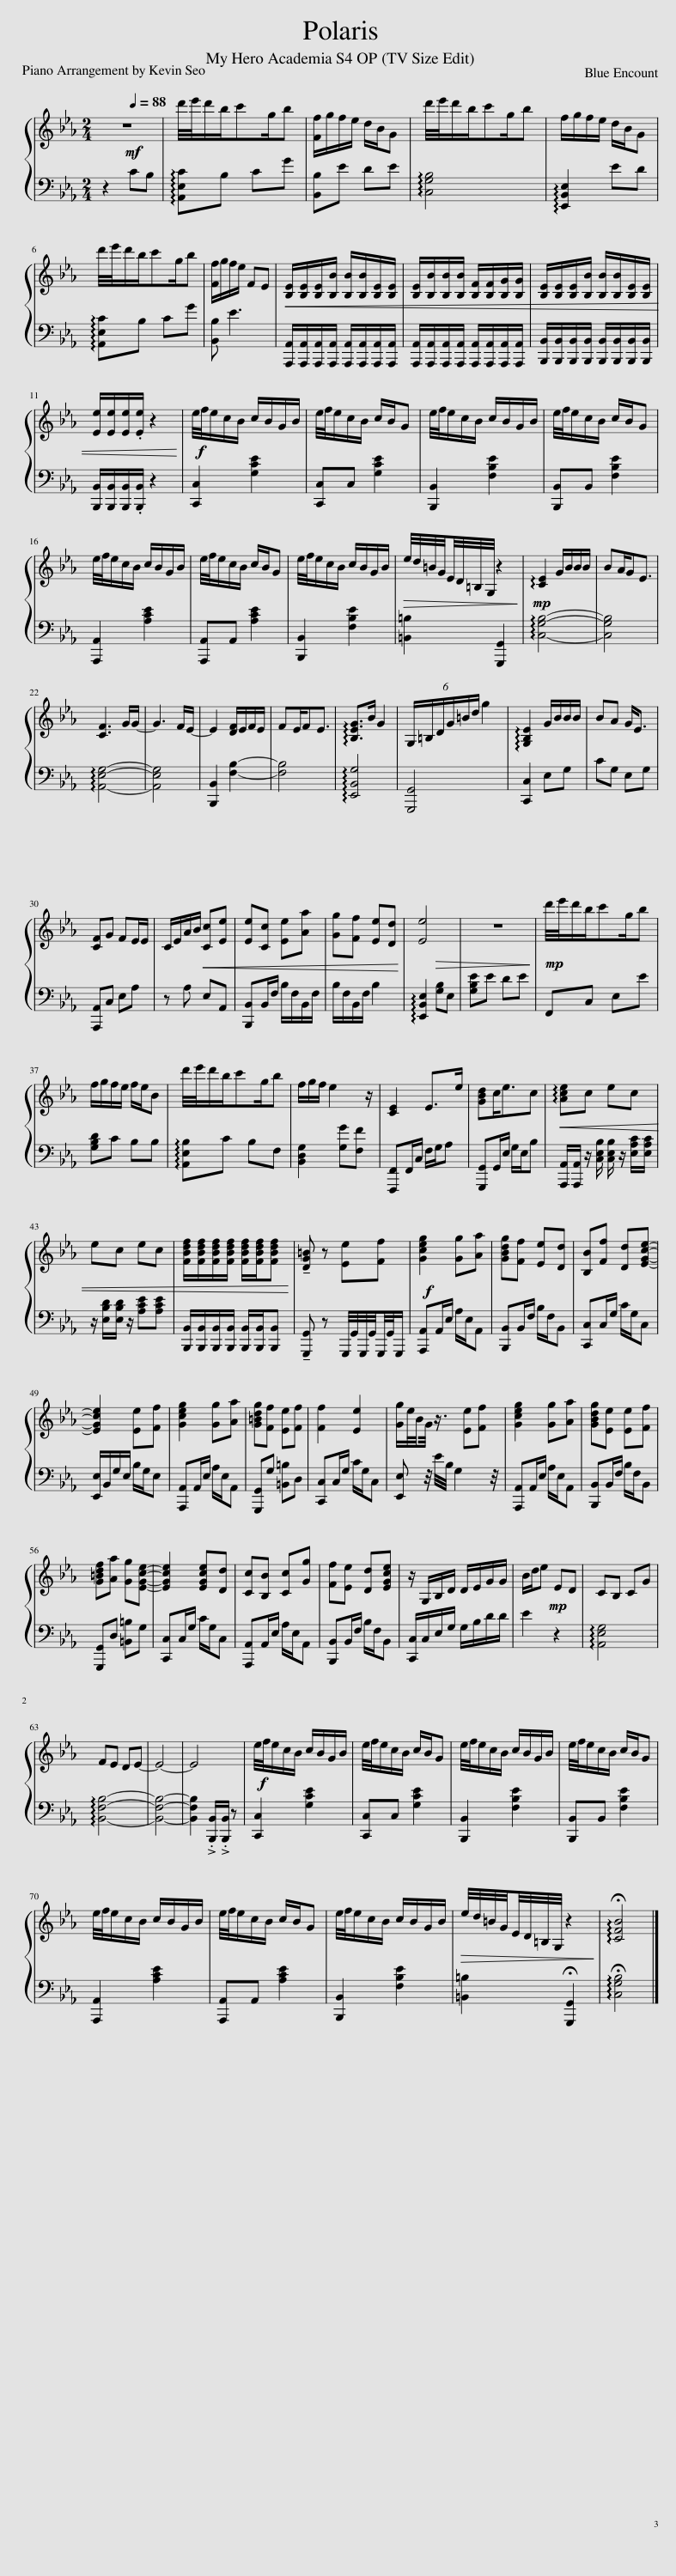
X:1
%%score { 1 | 2 }
L:1/8
M:2/4
I:linebreak $
K:Eb
V:1 treble
V:2 bass
V:1
 z4[Q:1/4=88]!mf! | d'/4e'/4d'/b/c'g/b | [Ff]/g/f/e/ d/B/G | d'/4e'/4d'/b/c'g/b | f/g/f/e/ d/B/G |$ %5
 d'/4e'/4d'/b/c'g/b | [Ff]/g/f/e/ FE |!<(! [B,E]/[B,E]/[B,E]/[B,B]/ [B,B]/[B,B]/[B,E]/[B,E]/ | [B,E]/[B,B]/[B,B]/[B,B]/ [B,F]/[B,F]/[B,G]/[B,G]/ | [B,E]/[B,E]/[B,E]/[B,B]/ [B,B]/[B,B]/[B,E]/[B,E]/ |$ %10
 [Ee]/[Ee]/[Ee]/.[Ee]/ z2!<)! | e/4f/4e/c/B/ c/B/G/B/ | e/4f/4e/c/B/ c/B/G | e/4f/4e/c/B/ c/B/G/B/ | e/4f/4e/c/B/ c/B/G |$ %15
 e/4f/4e/c/B/ c/B/G/B/ | e/4f/4e/c/B/ c/B/G | e/4f/4e/c/B/ c/B/G/B/ |!>(! e/4d/4=B/4G/4E/4D/4=B,/4G,/4 z2!>)! |!mp! !arpeggio![CE]2 G/B/B/B/ | %20
 BA/GE3/2 |$ [CF]3 G/G/- | G3 F/E/- | E2 [DF]/E/F/E/ | FE/FE3/2 | %25
 !arpeggio![B,EG]>B G2 | (6:4:6G,/=B,/D/G/=B/d/ g2 | !arpeggio![G,B,E]2 G/B/B/B/ | BA G<E |$ [CF]G FE/E/ | %30
 C/E/A/B/!<(! [Cc][Ee] | [Ee][Cc] [Ee][Aa] | [Gg][Ff] [Ee][Dd]!<)! | [Ee]4 | z4 | %35
 d'/4e'/4d'/b/c'g/b |$ f/g/f/e/ f/e/B | d'/4e'/4d'/b/c'g/b | f/g/f/ e2 z/ | [CE]2 E>e | %40
 [GBd]c<ec |!<(! !arpeggio![Ace]c ec |$ ec ec | [FBdf]/[FBdf]/[FBdf]/[FBdf]/ [FBdf]/[FBdf]/[FBdf]!<)! | !tenuto![DG=B] z [Ee][Ff] | %45
 [Gceg]2 [Gg][Aa] | [GBdg][Ff] [Ee][Dd] | [B,B][Ff] [Dd][EGce]- |$ [EGce]2 [Ee][Ff] | [Gceg]2 [Gg][Aa] | %50
 [G=Bdg][Ff] [Ee][Ff] | [Ff]2 [Ee]2 | [Gg]/e/4B/4G/4 z3/4 [Ee][Ff] | [Gceg]2 [Gg][Aa] | [GBdg][Ee] [Ee][Ff] |$ %55
 [G=Bdf][Aa] [Gg][EGce]- | [EGce]2 [EGce][Dd] | [Cc][B,B] [Cc][Gg] | [Ff][Ee] [Dd][EGce] | z/ G,/B,/D/ D/E/G/G/ | %60
 B/d/e!mp! ED | CB, CG |$ FE DE- | E4- | E4 | %65
 e/4f/4e/c/B/ c/B/G/B/ | e/4f/4e/c/B/ c/B/G | e/4f/4e/c/B/ c/B/G/B/ | e/4f/4e/c/B/ c/B/G |$ e/4f/4e/c/B/ c/B/G/B/ | %70
 e/4f/4e/c/B/ c/B/G | e/4f/4e/c/B/ c/B/G/B/ |!>(! e/4d/4=B/4G/4E/4D/4=B,/4G,/4 z2!>)! | !arpeggio!!fermata![CFB]4 |] %74
V:2
 z2 CB, | !arpeggio![A,,E,C]B, CG | [B,,B,]E DE | !arpeggio![C,G,B,]4 | !arpeggio![E,,B,,E,]2 ED |$ %5
 !arpeggio![A,,E,C]B, CG | [B,,B,] E3 | [A,,,A,,]/[A,,,A,,]/[A,,,A,,]/[A,,,A,,]/ [A,,,A,,]/[A,,,A,,]/[A,,,A,,]/[A,,,A,,]/ | [A,,,A,,]/[A,,,A,,]/[A,,,A,,]/[A,,,A,,]/ [A,,,A,,]/[A,,,A,,]/[A,,,A,,]/[A,,,A,,]/ | [B,,,B,,]/[B,,,B,,]/[B,,,B,,]/[B,,,B,,]/ [B,,,B,,]/[B,,,B,,]/[B,,,B,,]/[B,,,B,,]/ |$ %10
 [B,,,B,,]/[B,,,B,,]/[B,,,B,,]/.[B,,,B,,]/ z2 |!f! [C,,C,]2 [G,CE]2 | [C,,C,]C, [G,CE]2 | [B,,,B,,]2 [F,B,E]2 | [B,,,B,,]B,, [F,B,E]2 |$ %15
 [A,,,A,,]2 [A,CE]2 | [A,,,A,,]A,, [A,CE]2 | [B,,,B,,]2 [F,B,E]2 | [=B,,=B,]2 [G,,,G,,]2 | !arpeggio![C,G,B,]4- | %20
 [C,G,B,]4 |$ !arpeggio![A,,E,G,]4- | [A,,E,G,]4 | [B,,,B,,]2 [F,B,]2- | [F,B,]4 | %25
 !arpeggio![E,,B,,G,]4 | [G,,,G,,]4 | [C,,C,]2 E,G, | CG, E,G, |$ [A,,,A,,]C, E,A, | %30
 z A, E,A,, | [B,,,B,,]B,,/F,/ B,/F,/B,,/F,/ | B,/F,/B,,/F,/ B,2 | !arpeggio![E,,B,,E,]2!>(! [G,B,]E, | [G,B,E]E DE!>)! | %35
!mp! F,,C, E,E |$ [G,B,D]C B,B, | !arpeggio![A,,E,B,]C B,F, | [B,,D,G,]2 [G,G][F,F] | [F,,,F,,]F,,/C,/ F,/G,/A, | %40
 [G,,,G,,]G,,/E,/ G,/E,/B, | [A,,,A,,]/[A,,,A,,]/ z/ [C,E,B,]/ [C,E,B,]/ z/ [E,A,C]/[E,A,C]/ |$ z/ [E,B,D]/[E,B,D]/ z/ [A,CE][A,CE] | [B,,,B,,]/[B,,,B,,]/[B,,,B,,]/[B,,,B,,]/ [B,,,B,,]/[B,,,B,,]/[B,,,B,,] | !tenuto![G,,,G,,] z G,,,/4G,,/4G,,,/4G,,/4G,,,/4G,,/4G,,,/ | %45
!f! [A,,,A,,]A,,/E,/ A,/E,/A,, | [B,,,B,,]B,,/F,/ B,/F,/B,, | [C,,C,]C,/G,/ C/G,/C, |$ [E,,E,]/B,,/G,/E,/ B,/G,/E, | [A,,,A,,]A,,/E,/ A,/E,/A,, | %50
 [G,,,G,,]G, [=B,,=B,]D, | [C,,C,]C,/G,/ C/G,/C, | [E,,E,] z/4 E/4B,/4 G,2 z/4 | [A,,,A,,]A,,/E,/ A,/E,/A,, | [B,,,B,,]B,,/F,/ B,/F,/B,, |$ %55
 [G,,,G,,]D, [=B,,=B,]G, | [C,,C,]C,/G,/ C/G,/C, | [A,,,A,,]A,,/E,/ A,/E,/A,, | [B,,,B,,]B,,/F,/ B,/F,/B,, | [C,,C,]/C,/E,/G,/ G,/B,/D/D/ | %60
 E2 z2 | !arpeggio![A,,E,G,]4 |$ !arpeggio![B,,F,B,]4- | [B,,F,B,]4- | [B,,F,B,]2 .[B,,,B,,]/.[B,,,B,,]/ z | %65
!f! [C,,C,]2 [G,CE]2 | [C,,C,]C, [G,CE]2 | [B,,,B,,]2 [F,B,E]2 | [B,,,B,,]B,, [F,B,E]2 |$ [A,,,A,,]2 [A,CE]2 | %70
 [A,,,A,,]A,, [A,CE]2 | [B,,,B,,]2 [F,B,E]2 | [=B,,=B,]2 !fermata![G,,,G,,]2 | !arpeggio!!fermata![C,G,B,]4 |] %74
